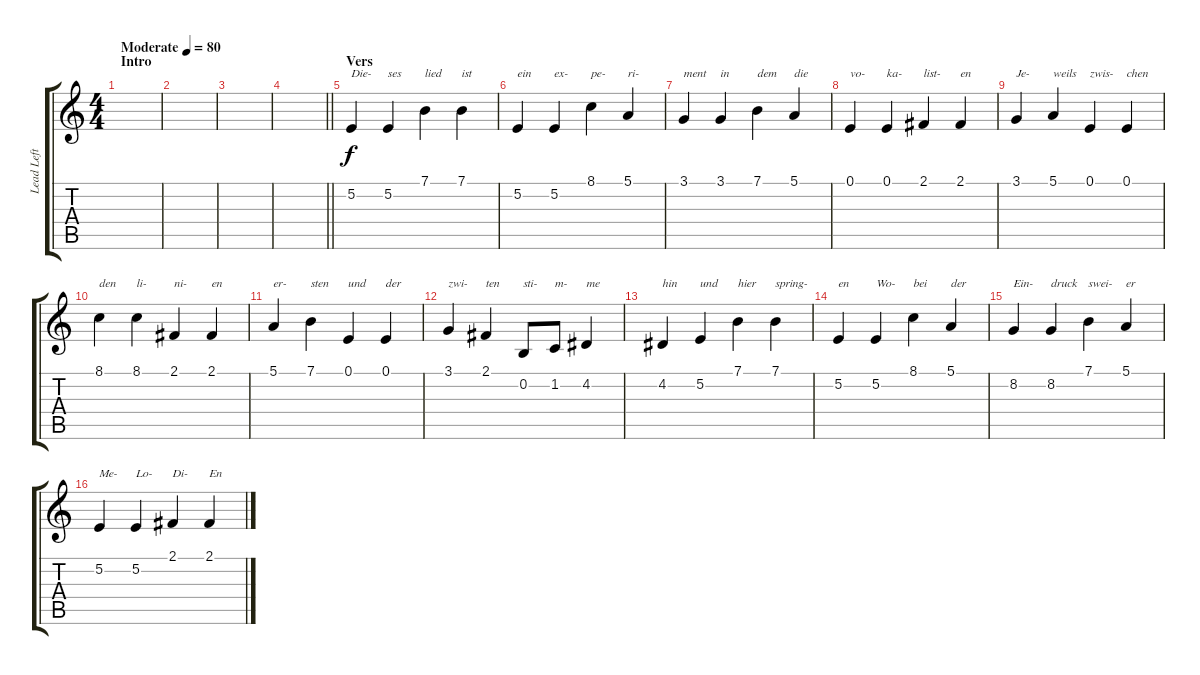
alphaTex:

\track ("Lead Left" "Lead Left") {instrument violin}
\staff {score tabs}
\tuning (E4 B3 G3 D3 A2 E2) {hide}
\ts (4 4)
\section ("" "Intro")
\tempo (80 "Moderate")
\clef g2
\ks c
|
|
|
\barLineRight lightlight
|
\section ("" "Vers")
5.2.4{txt "Die-"} 5.2.4{txt "ses"} 7.1.4{txt "lied"} 7.1.4{txt "ist"} |
5.2.4{txt "ein"} 5.2.4{txt "ex-"} 8.1.4{txt "pe-"} 5.1.4{txt "ri-"} |
3.1.4{txt "ment"} 3.1.4{txt "in"} 7.1.4{txt "dem"} 5.1.4{txt "die"} |
0.1.4{txt "vo-"} 0.1.4{txt "ka-"} 2.1.4{txt "list-"} 2.1.4{txt "en"} |
3.1.4{txt "Je-"} 5.1.4{txt "weils"} 0.1.4{txt "zwis-"} 0.1.4{txt "chen"} |
8.1.4{txt "den"} 8.1.4{txt "li-"} 2.1.4{txt "ni-"} 2.1.4{txt "en"} |
5.1.4{txt "er-"} 7.1.4{txt "sten"} 0.1.4{txt "und"} 0.1.4{txt "der"} |
3.1.4{txt "zwi-"} 2.1.4{txt "ten"} 0.2.8{txt "sti-"} 1.2.8{txt "m-"} 4.2.4{txt "me"} |
4.2.4{txt "hin"} 5.2.4{txt "und"} 7.1.4{txt "hier"} 7.1.4{txt "spring-"} |
5.2.4{txt "en"} 5.2.4{txt "Wo-"} 8.1.4{txt "bei"} 5.1.4{txt "der"} |
8.2.4{txt "Ein-"} 8.2.4{txt "druck"} 7.1.4{txt "swei-"} 5.1.4{txt "er"} |
5.2.4{txt "Me-"} 5.2.4{txt "Lo-"} 2.1.4{txt "Di-"} 2.1.4{txt "En"}
